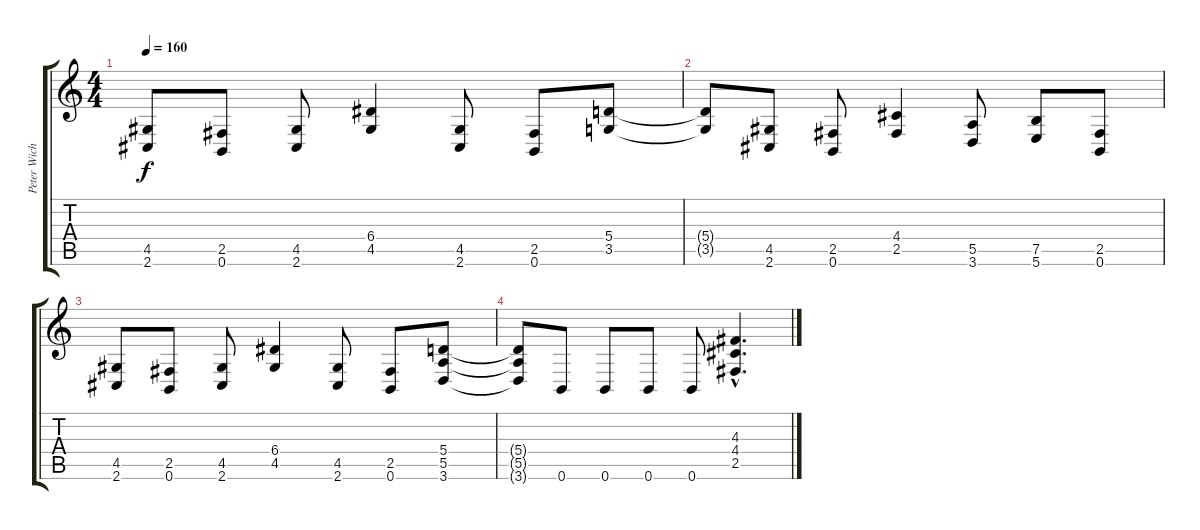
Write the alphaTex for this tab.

\track ("Peter Wichers" "Peter Wich") {instrument distortionguitar}
\staff {score tabs}
\tuning (B3 Gb3 D3 A2 E2 B1) {hide}
\ts (4 4)
\tempo 160
\clef g2
\ks c
(4.5 2.6).8{dy f} (2.5 0.6).8 (4.5 2.6).8 (6.4 4.5).4 (4.5 2.6).8 (2.5 0.6).8 (5.4 3.5).8 |
(5.4{t} 3.5{t}).8 (4.5 2.6).8 (2.5 0.6).8 (4.4 2.5).4 (5.5 3.6).8 (7.5 5.6).8 (2.5 0.6).8 |
(4.5 2.6).8 (2.5 0.6).8 (4.5 2.6).8 (6.4 4.5).4 (4.5 2.6).8 (2.5 0.6).8 (5.4 5.5 3.6).8 |
(5.4{t} 5.5{t} 3.6{t}).8 0.6.8 0.6.8 0.6.8 0.6.8 (4.3{hac} 4.4{hac} 2.5{hac}).4{d}
